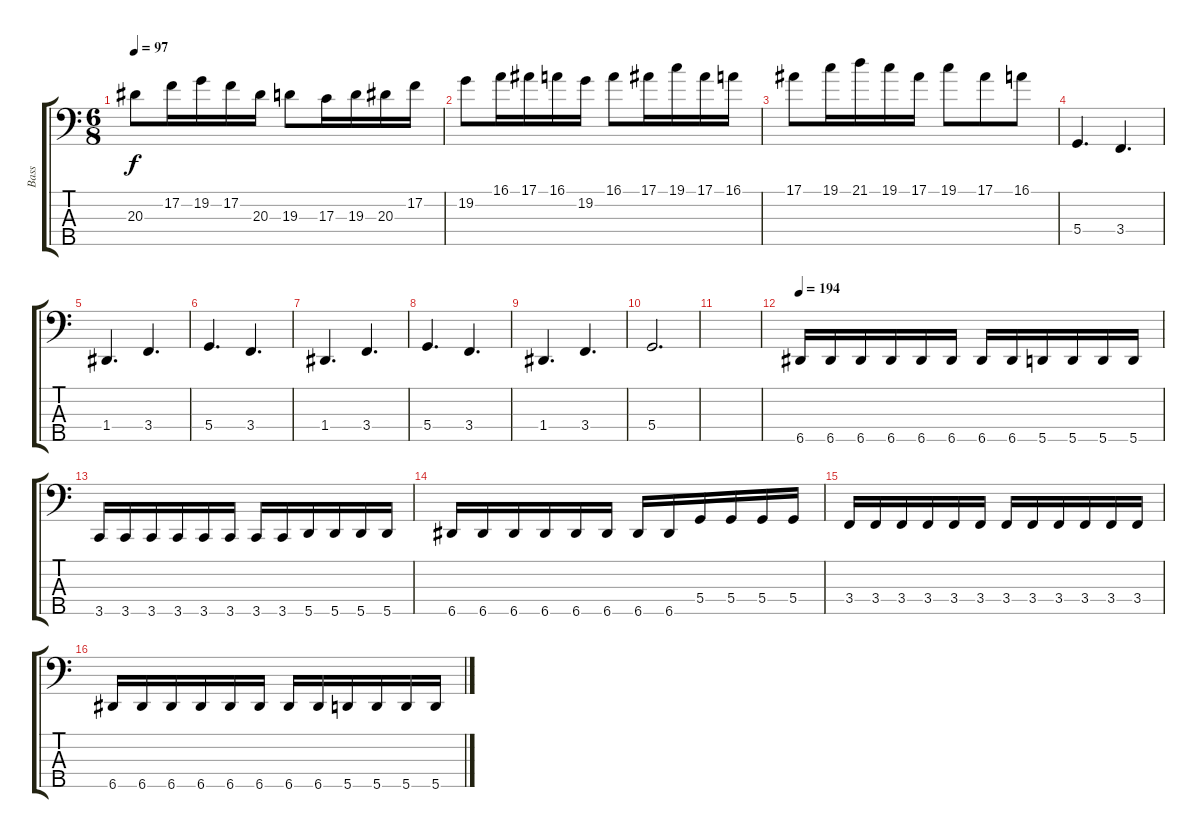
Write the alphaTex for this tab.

\track ("Bass" "Bass") {instrument electricbassfinger}
\staff {score tabs}
\tuning (F2 C2 G1 D1 A0) {hide}
\ts (6 8)
\tempo 97
\clef f4
\ks c
20.3.8{dy f} 17.2.16 19.2.16 17.2.16 20.3.16 19.3.8 17.3.16 19.3.16 20.3.16 17.2.16 |
19.2.8 16.1.16 17.1.16 16.1.16 19.2.16 16.1.8 17.1.16 19.1.16 17.1.16 16.1.16 |
17.1.8 19.1.16 21.1.16 19.1.16 17.1.16 19.1.8 17.1.8 16.1.8 |
5.4.4{d} 3.4.4{d} |
1.4.4{d} 3.4.4{d} |
5.4.4{d} 3.4.4{d} |
1.4.4{d} 3.4.4{d} |
5.4.4{d} 3.4.4{d} |
1.4.4{d} 3.4.4{d} |
5.4.2{d} |
|
\tempo 194
6.5.16 6.5.16 6.5.16 6.5.16 6.5.16 6.5.16 6.5.16 6.5.16 5.5.16 5.5.16 5.5.16 5.5.16 |
3.5.16 3.5.16 3.5.16 3.5.16 3.5.16 3.5.16 3.5.16 3.5.16 5.5.16 5.5.16 5.5.16 5.5.16 |
6.5.16 6.5.16 6.5.16 6.5.16 6.5.16 6.5.16 6.5.16 6.5.16 5.4.16 5.4.16 5.4.16 5.4.16 |
3.4.16 3.4.16 3.4.16 3.4.16 3.4.16 3.4.16 3.4.16 3.4.16 3.4.16 3.4.16 3.4.16 3.4.16 |
6.5.16 6.5.16 6.5.16 6.5.16 6.5.16 6.5.16 6.5.16 6.5.16 5.5.16 5.5.16 5.5.16 5.5.16
